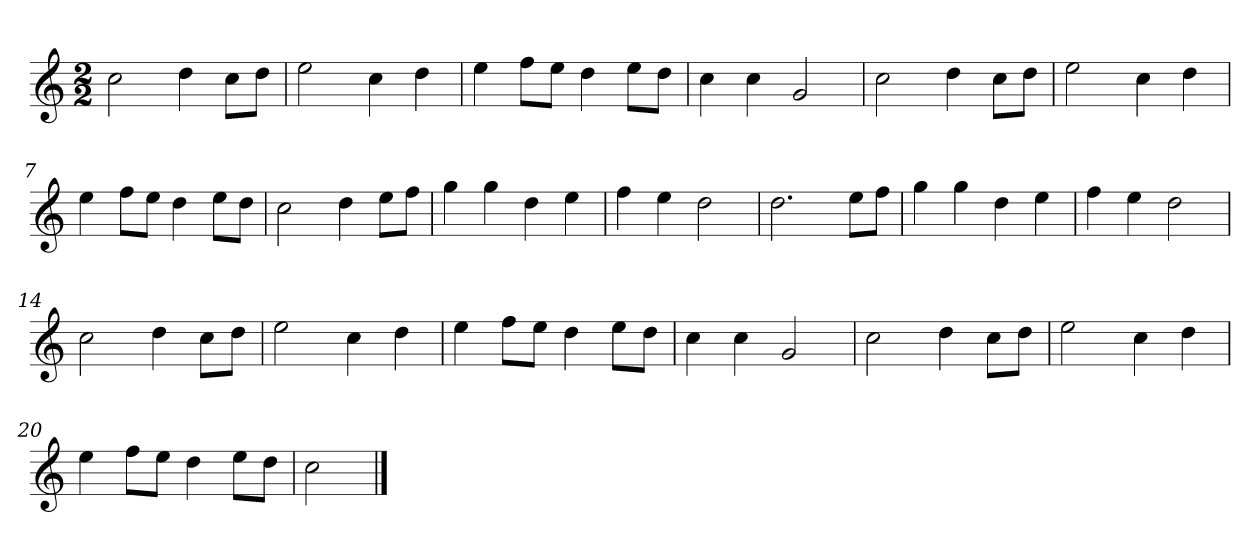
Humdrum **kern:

**kern
*part1
*staff1
*k[]
*M2/2
*MM120
=1
2cc
4dd
8ccL
8ddJ
=2
2ee
4cc
4dd
=3
4ee
8ffL
8eeJ
4dd
8eeL
8ddJ
=4
4cc
4cc
2g
=5
2cc
4dd
8ccL
8ddJ
=6
2ee
4cc
4dd
=7
4ee
8ffL
8eeJ
4dd
8eeL
8ddJ
=8
2cc
4dd
8eeL
8ffJ
=9
4gg
4gg
4dd
4ee
=10
4ff
4ee
2dd
=11
2.dd
8eeL
8ffJ
=12
4gg
4gg
4dd
4ee
=13
4ff
4ee
2dd
=14
2cc
4dd
8ccL
8ddJ
=15
2ee
4cc
4dd
=16
4ee
8ffL
8eeJ
4dd
8eeL
8ddJ
=17
4cc
4cc
2g
=18
2cc
4dd
8ccL
8ddJ
=19
2ee
4cc
4dd
=20
4ee
8ffL
8eeJ
4dd
8eeL
8ddJ
=21
2cc
==
*-
